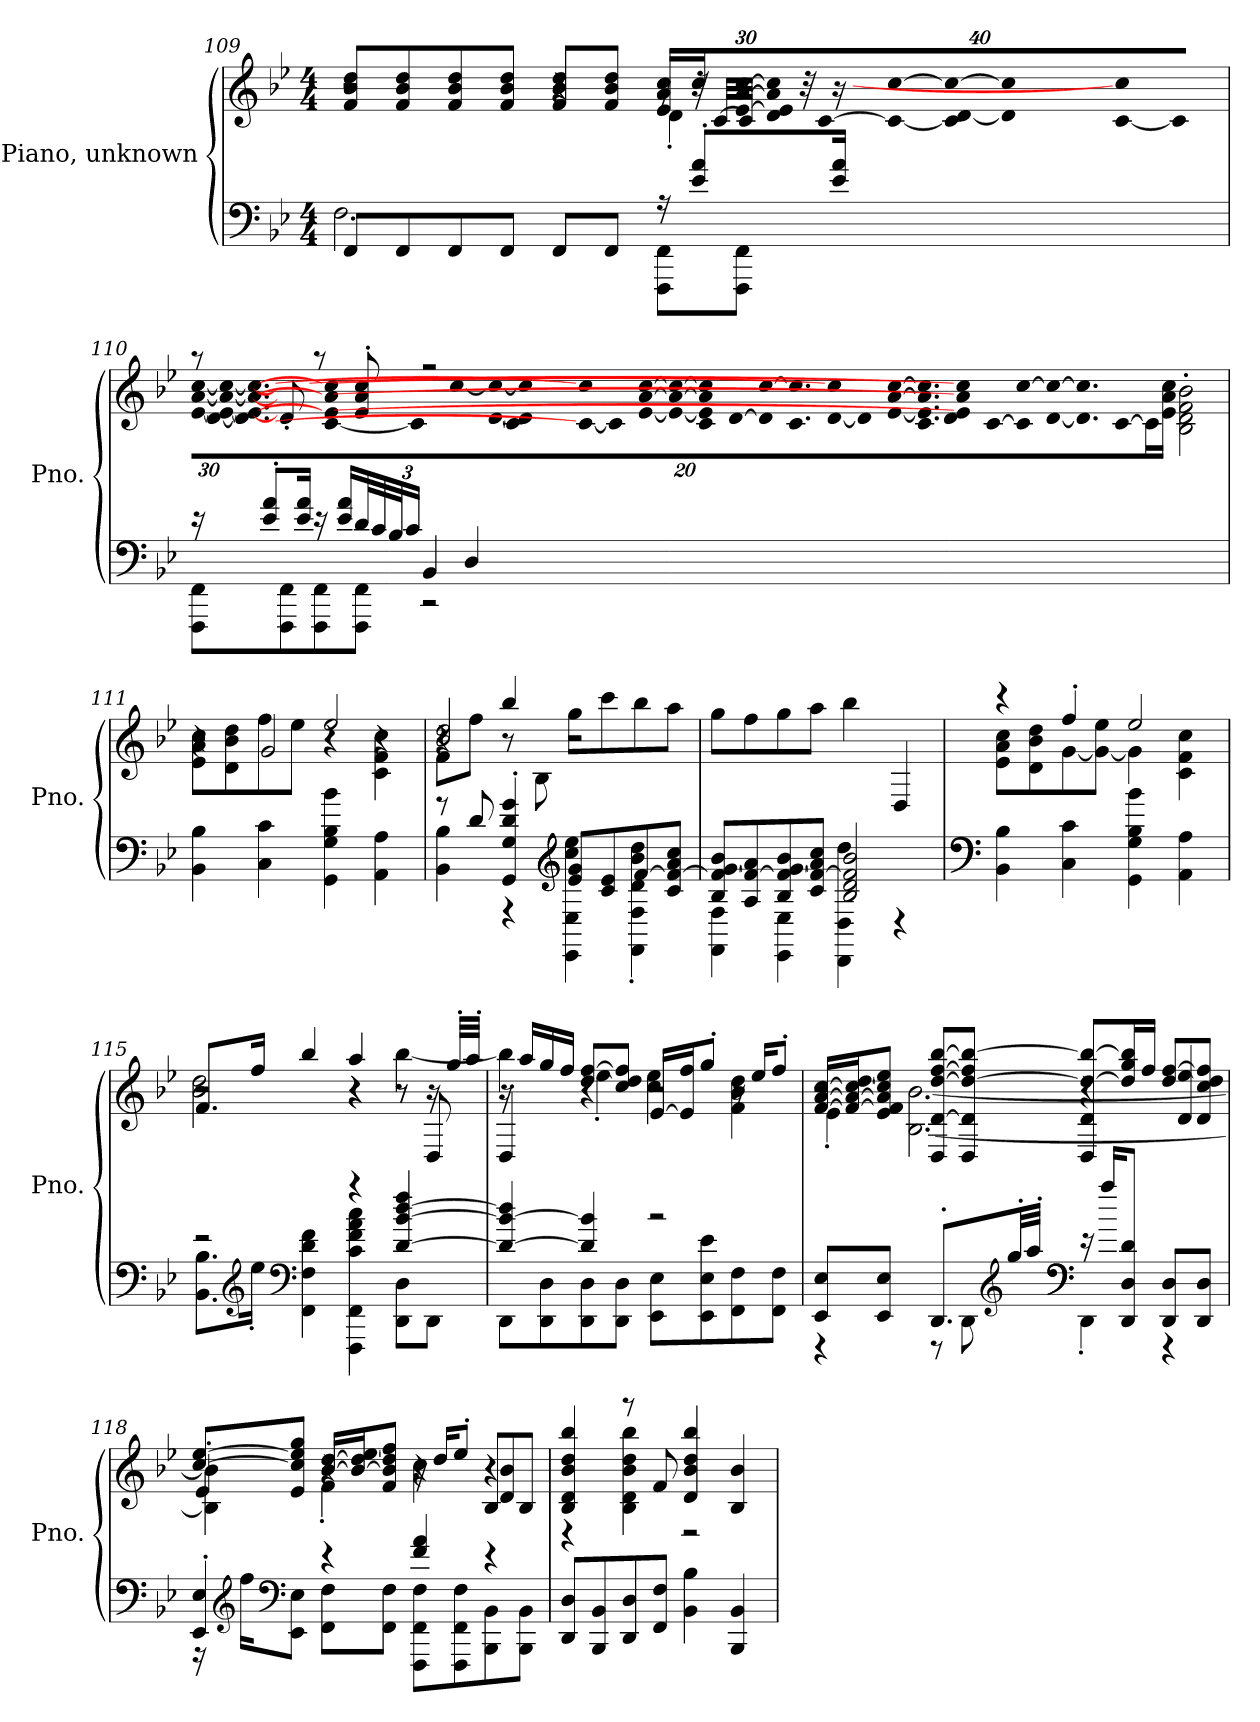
**kern	**kern
*part1	*part1
*staff2	*staff1
*I"Piano, unknown	*
*I'Pno.	*
!!LO:LB:g=z
*clefF4	*clefG2
*k[b-e-]	*k[b-e-]
*M4/4	*M4/4
=109	=109
*^	*^
*	*	*	*^
8FF/L	2.F\	8f/ 8b-/ 8dd/L	2r	2r
8FF/	.	8f/ 8b-/ 8dd/	.	.
8FF/	.	8f/ 8b-/ 8dd/	.	.
8FF/J	.	8f/ 8b-/ 8dd/J	.	.
8FF/L	.	8f/ 8b-/ 8dd/L	4r	4r
8FF/J	.	8f/ 8b-/ 8dd/J	.	.
16r	8FFF\ 8FF\L	16e-/ 16a/ 16cc/LL	4d'\	16r
8e-/' 8a/'L	.	16cc/	.	32r
.	.	.	.	[32c/LLL
*	*	*Xbrackettup	*	*
!	!	!LO:N:vis=64	!	!
.	8FFF\ 8FF\J	[960%17e-/ [960%17a/ [960%17cc/KL	.	32c/JJJ]
!	!	!LO:N:vis=32	!	!
.	.	640%23d/ 640%23e-/] 640%23a/] 640%23cc/]	.	.
.	.	.	.	32r
!	!	!LO:N:vis=256	!	!
.	.	[1920%17c/LL	.	.
!	!	!LO:N:vis=256	!	!
16e-/ 16a/Jk	.	1920%17c/_ [1920%17cc/J	.	16r
!	!	!LO:N:vis=64	!	!
.	.	960%17c/] [960%17d/ 960%17cc/_	.	.
!	!	!LO:N:vis=64	!	!
.	.	960%17d/] 960%17cc/_	.	.
.	.	1920ryy	.	.
!	!	!LO:N:vis=256	!	!
.	.	[1920%17c/ 1920%17cc/]L	.	.
!	!	!LO:N:vis=256	!	!
.	.	1920%17c/JJJJJ]	.	.
*	*	*	*v	*v
!!LO:LB:g=z
=110	=110	=110	=110
!	!	!	!LO:N:vis=256
16r	8FFF\ 8FF\L	8r	[1920%17e-\ [1920%17a\ [1920%17cc\LLLLL
!	!	!	!LO:N:vis=256
.	.	.	[1920%17d\ 1920%17e-\_ 1920%17a\_ 1920%17cc\_J
!	!	!	!LO:N:vis=64.
.	.	.	640%17d\] 640%17e-\_ 640%17a\_ 640%17cc\_
.	.	.	1920ryy
!	!	!	!LO:N:vis=256
.	.	.	[1920%17c\ 1920%17e-\] 1920%17a\] 1920%17cc\]L
!	!	!	!LO:N:vis=256
.	.	.	1920%17c\]
!	!	!	!LO:N:vis=256
8e-/' 8a/'L	.	.	[1920%17cc\J
!	!	!	!LO:N:vis=64
.	.	.	[960%17d\ 960%17cc\_
!	!	!	!LO:N:vis=64
.	.	.	[960%17c\ 960%17d\] 960%17cc\_
.	.	.	1920ryy
!	!	!	!LO:N:vis=256
.	.	.	1920%17c\_ 1920%17cc\]L
!	!	!	!LO:N:vis=256
.	.	.	1920%17c\JJ]
.	8FFF\ 8FF\	8d'/	[960e-\ [960a\ [960cc\
.	.	.	1920%67e-\_ 1920%67a\_ 1920%67cc\_
!	!	!	!LO:N:vis=64
.	.	.	960%17c\ 960%17e-\] 960%17a\] 960%17cc\]L
!	!	!	!LO:N:vis=256
.	.	.	[1920%17d\K
!	!	!	!LO:N:vis=64
16e-/ 16a/Jk	.	.	960%17d\] [960%17cc\
!	!	!	!LO:N:vis=64.
.	.	.	640%17c\ 640%17cc\_
.	.	.	1920ryy
!	!	!	!LO:N:vis=256
.	.	.	[1920%17d\ 1920%17cc\]L
!	!	!	!LO:N:vis=256
.	.	.	1920%17d\]
!	!	!	!LO:N:vis=256
16r	8FFF\ 8FF\	8r	[1920%17e-\ [1920%17a\ [1920%17cc\J
!	!	!	!LO:N:vis=64.
.	.	.	640%17c\ 640%17e-\_ 640%17a\_ 640%17cc\_
.	.	.	1920ryy
!	!	!	!LO:N:vis=64
.	.	.	960%17d\ 960%17e-\] 960%17a\] 960%17cc\]
!	!	!	!LO:N:vis=256
.	.	.	[1920%17c\K
!	!	!	!LO:N:vis=64
16e-/ 16a/LL	.	.	960%17c\] [960%17cc\
!	!	!	!LO:N:vis=256
.	.	.	[1920%17d\ 1920%17cc\_K
!	!	!	!LO:N:vis=64.
.	.	.	640%17d\] 640%17cc\]
.	.	.	1920ryy
!	!	!	!LO:N:vis=256
.	.	.	[1920%17c\JJK
32d/L	8FFF\ 8FF\J	8e-/' 8a/' 8cc/'	16c\]
32c/	.	.	.
*Xbrackettup	*	*	*
48B-/J	.	.	16e-\ 16a\ 16cc\JJ
24c/JJ	.	.	.
4BB-/	2r	2r	2B-\' 2d\' 2f\' 2b-\'
4D/	.	.	.
*v	*v	*	*
!!LO:PB:g=z
=111	=111	=111
*	*	*^
4BB-\ 4B-\	2r	8e-\ 8a\ 8cc\L	4r
.	.	8d\ 8b-\ 8dd\	.
4C\ 4c\	.	8ff\	2g/
.	.	8ee-\J	.
4GG\ 4G\ 4B-\ 4b-\	2ee-/	4r	.
4AA\ 4A\	.	4c\ 4f\ 4cc\	4r
=112	=112	=112	=112
*^	*	*	*
8r	4BB-\ 4B-\	4r	8f\L	2b-/ 2dd/
8d/	.	.	8ff\J	.
4GG/' 4G/' 4d/' 4g/'	4r	4bb-/	8r	.
.	.	.	8B-\	.
*clefG2	*	*	*	*
8e-/ 8g/L	4EE-\ 4E-\ 4cc\ 4ee-\	2r	8gg\L	2r
8c/ 8e-/	.	.	8ccc\	.
[8f/	4FF\' 4F\' 4d\' 4b-\' 4dd\'	.	8bb-\	.
8c/ 8f/_ 8a/ 8cc/J	.	.	8aa\J	.
*	*	*v	*v	*v
=113	=113	=113
8B-/ 8f/_ 8g/ 8b-/L	4FF\ 4F\	8gg\L
8A/ 8f/_ 8a/	.	8ff\
8B-/ 8f/_ 8g/ 8b-/	4EE-\ 4E-\	8gg\
8c/ 8f/_ 8a/ 8cc/J	.	8aa\J
2B-/ 2d/ 2f/] 2b-/	4DD\ 4D\ 4dd\	4bb-\
.	4r	4D/
*v	*v	*
=114	=114
*clefF4	*
*	*^
4BB-\ 4B-\	4r	8e-\ 8a\ 8cc\L
.	.	8d\ 8b-\ 8dd\
4C\ 4c\	4ff'/	[8g\
.	.	8g\_ 8ee-\J
4GG\ 4G\ 4B-\ 4b-\	2ee-/	4g\]
4AA\ 4A\	.	4c\ 4f\ 4cc\
!!LO:LB:g=z
=115	=115	=115
*^	*	*^
2r	8.BB-\ 8.B-\L	8.f/L	2b-\ 2dd\	2r
*clefG2	*	*	*	*
.	16ee-'\Jk	16ff/Jk	.	.
*clefF4	*	*	*	*
.	4FF\ 4F\ 4d\ 4f\	4bb-/	.	.
4r	4FFF\ 4FF\ 4c\ 4f\ 4a\ 4cc\	4aa/	4r	4r
[4d/ [4b-/ [4dd/ 4ff/	8DD\ 8D\L	8r	[4bb-\	8r
.	8DD\J	16r	.	8D/
.	.	32gg'/LLL	.	.
.	.	32aa'/JJJ	.	.
=116	=116	=116	=116	=116
4d/_ 4b-/_ 4dd/]	8DD\L	16r	4bb-\]	4D'/
.	.	16aa/LL	.	.
.	8DD\ 8D\	16gg/	.	.
.	.	16ff/JJ	.	.
4d/] 4b-/]	8DD\ 8D\	[8dd/ [8ff/L	4ee-'\	4r
.	8DD\ 8D\J	8cc/ 8dd/] 8ff/]J	.	.
2r	8EE-\ 8E-\L	[16e-/LL	4cc\ 4ee-\	2r
.	.	16e-/] 16ff/J	.	.
.	8EE-\ 8E-\ 8e-\	8gg'/J	.	.
.	8FF\ 8F\	16r	4f\ 4b-\ 4dd\	.
.	.	16ee-/KL	.	.
.	8FF\ 8F\J	8ff'/J	.	.
!!LO:LB:g=z	!!	!!
=117	=117	=117	=117	=117
8EE-/ 8E-/L	4r	[16f/ [16a/ [16cc/LL	4e-'\	2r
.	.	16f/_ 16a/_ 16cc/_ 16dd/J	.	.
8EE-/ 8E-/J	.	8e-/ 8f/] 8a/] 8cc/] 8ee-/J	.	.
8.DD'/L	8r	8D/ [8d/ [8dd/ [8ff/ [8bb-/L	[2.B-\ [2.b-\	.
.	8DD\	8D/ 8d/] 8dd/_ 8ff/] 8bb-/_J	.	.
*clefG2	*	*	*	*
32gg'/LL	.	.	.	.
32aa'/JJJ	.	.	.	.
*clefF4	*	*	*	*
16r	4DD'\	8D/ 8d/ 8dd/_ 8bb-/_L	.	4r
16aa/KL	.	.	.	.
8DD/ 8D/ 8d/J	.	16dd/] 16gg/ 16bb-/]L	.	.
.	.	16ff/JJ	.	.
8DD/ 8D/L	4r	[8dd/ [8ff/L	.	4d/' 4ee-/'
8DD/ 8D/J	.	8d/ 8cc/ 8dd/] 8ff/]J	.	.
=118	=118	=118	=118	=118
4EE-/' 4E-/'	16r	[8cc/ [8ee-/L	4B-\] 4b-\]	4e-'/
*clefG2	*	*	*	*
.	16ff\KL	.	.	.
*clefF4	*	*	*	*
.	8EE-\ 8E-\J	8e-/ 8cc/] 8ee-/] 8gg/J	.	.
4r	8FF\ 8F\L	[16b-/ [16dd/LL	4f'\	4r
.	.	16b-/_ 16dd/_ 16ee-/J	.	.
.	8FF\ 8F\J	8f/ 8b-/] 8dd/] 8ff/J	.	.
4f/ 4a/	8FFF\ 8FF\ 8F\L	16r	4cc\	4r
.	.	16dd/KL	.	.
.	8FFF\ 8FF\ 8F\	8ee-'/J	.	.
4r	8BBB-\ 8BB-\	8B-/L	4r	4d/ 4b-/
.	8BBB-\ 8BB-\J	8B-/J	.	.
*v	*v	*	*	*
*	*	*v	*v
!!LO:LB:g=z
=119	=119	=119
8DD/ 8D/L	4B-/ 4d/ 4b-/ 4dd/ 4bb-/	4r
8BBB-/ 8BB-/	.	.
8DD/ 8D/	8r	4B-\ 4d\ 4b-\ 4dd\ 4bb-\
8FF/ 8F/J	8f/	.
4BB-\ 4B-\	4d/ 4b-/ 4dd/ 4bb-/	2r
4BBB-/ 4BB-/	4B-/ 4b-/	.
*	*v	*v
=	=
*-	*-
